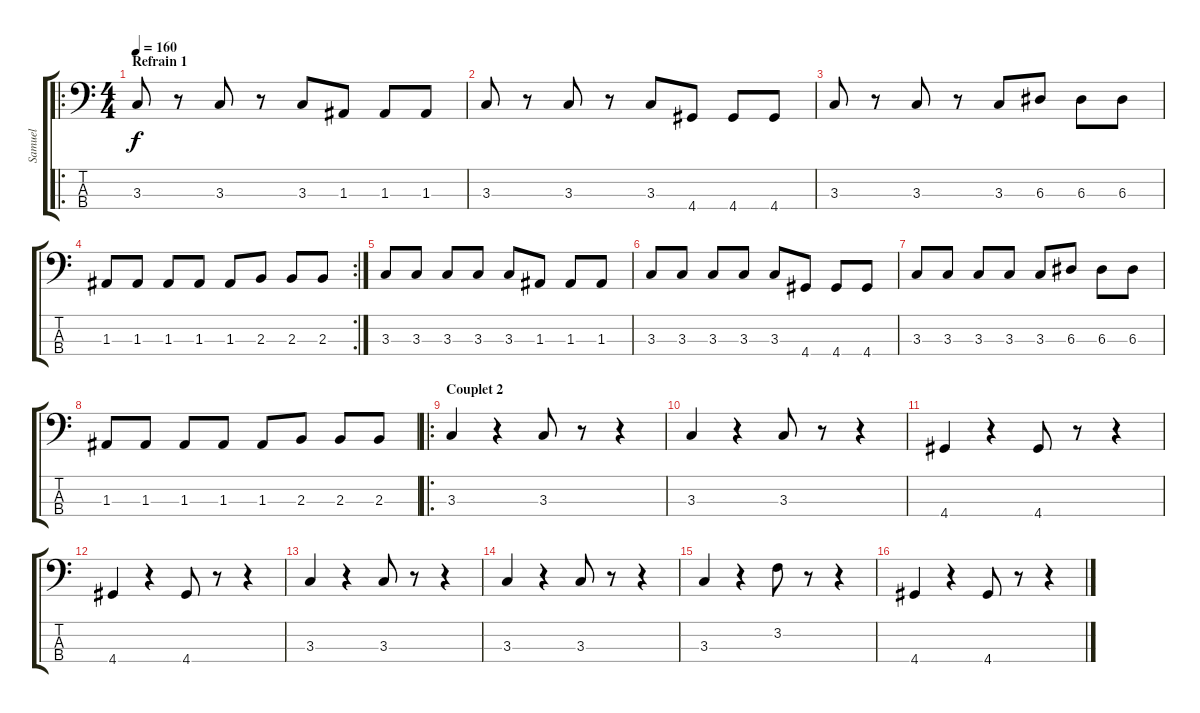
\track ("Samuel" "Samuel") {instrument electricbassfinger}
\staff {score tabs}
\tuning (G2 D2 A1 E1) {hide}
\ro
\ts (4 4)
\section ("" "Refrain 1")
\tempo 160
\clef f4
\ks c
3.3.8{dy f} r.8 3.3.8 r.8 3.3.8 1.3.8 1.3.8 1.3.8 |
3.3.8 r.8 3.3.8 r.8 3.3.8 4.4.8 4.4.8 4.4.8 |
3.3.8 r.8 3.3.8 r.8 3.3.8 6.3.8 6.3.8 6.3.8 |
\rc 2
1.3.8 1.3.8 1.3.8 1.3.8 1.3.8 2.3.8 2.3.8 2.3.8 |
3.3.8 3.3.8 3.3.8 3.3.8 3.3.8 1.3.8 1.3.8 1.3.8 |
3.3.8 3.3.8 3.3.8 3.3.8 3.3.8 4.4.8 4.4.8 4.4.8 |
3.3.8 3.3.8 3.3.8 3.3.8 3.3.8 6.3.8 6.3.8 6.3.8 |
1.3.8 1.3.8 1.3.8 1.3.8 1.3.8 2.3.8 2.3.8 2.3.8 |
\ro
\section ("" "Couplet 2")
3.3.4 r.4 3.3.8 r.8 r.4 |
3.3.4 r.4 3.3.8 r.8 r.4 |
4.4.4 r.4 4.4.8 r.8 r.4 |
4.4.4 r.4 4.4.8 r.8 r.4 |
3.3.4 r.4 3.3.8 r.8 r.4 |
3.3.4 r.4 3.3.8 r.8 r.4 |
3.3.4 r.4 3.2.8 r.8 r.4 |
4.4.4 r.4 4.4.8 r.8 r.4
